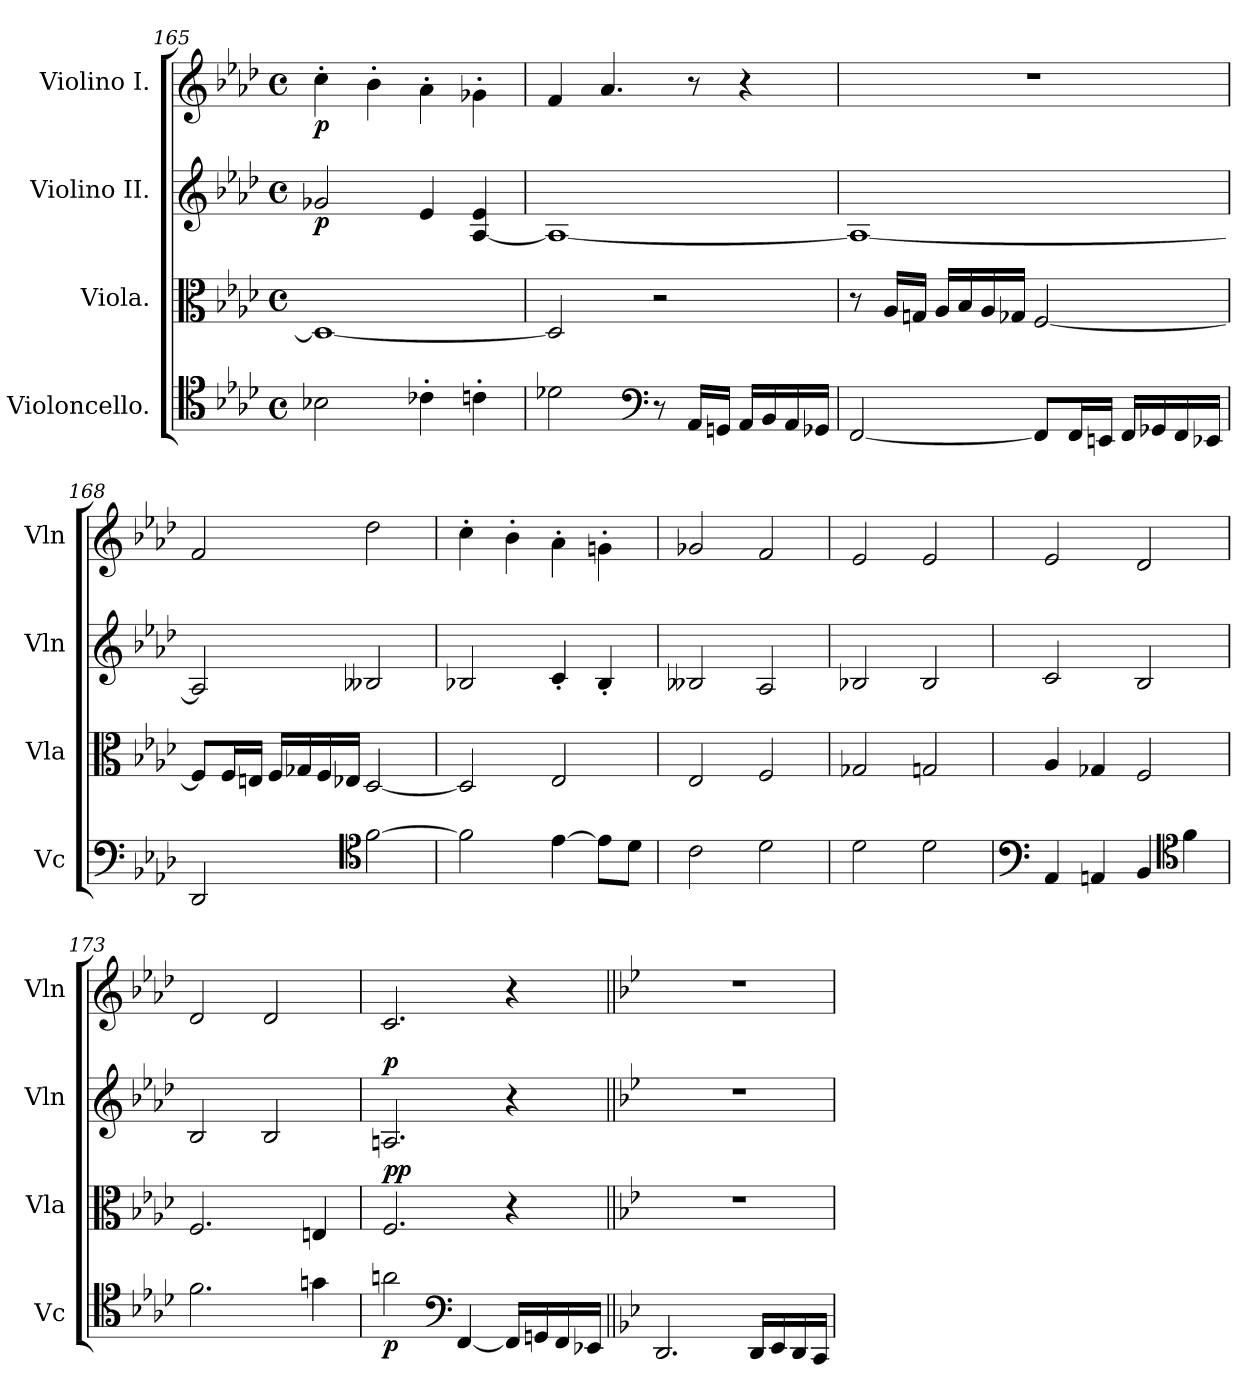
**kern	**dynam	**kern	**dynam	**kern	**dynam	**kern	**dynam
*part4	*part4	*part3	*part3	*part2	*part2	*part1	*part1
*staff4	*staff4	*staff3	*staff3	*staff2	*staff2	*staff1	*staff1
*I"Violoncello.	*	*I"Viola.	*	*I"Violino II.	*	*I"Violino I.	*
*I'Vc	*	*I'Vla	*	*I'Vln	*	*I'Vln	*
*clefC4	*	*clefC3	*	*clefG2	*	*clefG2	*
*k[b-e-a-d-]	*	*k[b-e-a-d-]	*	*k[b-e-a-d-]	*	*k[b-e-a-d-]	*
*A-:	*	*A-:	*	*A-:	*	*A-:	*
*M4/4	*	*M4/4	*	*M4/4	*	*M4/4	*
*met(c)	*	*met(c)	*	*met(c)	*	*met(c)	*
=165	=165	=165	=165	=165	=165	=165	=165
!	!	!	!	!	!LO:DY:b	!	!LO:DY:b
2B-X\	.	1D-_	.	2g-X/	p	4cc'\	p
.	.	.	.	.	.	4b-'\	.
4c-X'\	.	.	.	4e-/	.	4a-'\	.
4cn'\	.	.	.	[4A-/ 4e-/	.	4g-X'\	.
=166	=166	=166	=166	=166	=166	=166	=166
2d-X\	.	2D-/]	.	1A-_	.	4f/	.
.	.	.	.	.	.	4.a-/	.
*clefF4	*	*	*	*	*	*	*
8r	.	2r	.	.	.	.	.
16AA-/LL	.	.	.	.	.	8r	.
16GGn/JJ	.	.	.	.	.	.	.
16AA-/LL	.	.	.	.	.	4r	.
16BB-/	.	.	.	.	.	.	.
16AA-/	.	.	.	.	.	.	.
16GG-X/JJ	.	.	.	.	.	.	.
=167	=167	=167	=167	=167	=167	=167	=167
[2FF/	.	8r	.	1A-_	.	1r	.
.	.	16A-/LL	.	.	.	.	.
.	.	16Gn/JJ	.	.	.	.	.
.	.	16A-/LL	.	.	.	.	.
.	.	16B-/	.	.	.	.	.
.	.	16A-/	.	.	.	.	.
.	.	16G-X/JJ	.	.	.	.	.
8FF/L]	.	[2F/	.	.	.	.	.
16FF/L	.	.	.	.	.	.	.
16EEn/JJ	.	.	.	.	.	.	.
16FF/LL	.	.	.	.	.	.	.
16GG-X/	.	.	.	.	.	.	.
16FF/	.	.	.	.	.	.	.
16EE-X/JJ	.	.	.	.	.	.	.
=168	=168	=168	=168	=168	=168	=168	=168
2DD-/	.	8F/L]	.	2A-/]	.	2f/	.
.	.	16F/L	.	.	.	.	.
.	.	16En/JJ	.	.	.	.	.
.	.	16F/LL	.	.	.	.	.
.	.	16G-X/	.	.	.	.	.
.	.	16F/	.	.	.	.	.
.	.	16E-X/JJ	.	.	.	.	.
*clefC4	*	*	*	*	*	*	*
[2f\	.	[2D-/	.	2B--X/	.	2dd-\	.
=169	=169	=169	=169	=169	=169	=169	=169
2f\]	.	2D-/]	.	2B-X/	.	4cc'\	.
.	.	.	.	.	.	4b-'\	.
[4e-\	.	2E-/	.	4c'/	.	4a-'\	.
8e-\L]	.	.	.	4B-'/	.	4gn'\	.
8d-\J	.	.	.	.	.	.	.
=170	=170	=170	=170	=170	=170	=170	=170
2c\	.	2E-/	.	2B--X/	.	2g-X/	.
2d-\	.	2F/	.	2A-/	.	2f/	.
=171	=171	=171	=171	=171	=171	=171	=171
2d-\	.	2G-X/	.	2B-X/	.	2e-/	.
2d-\	.	2Gn/	.	2B-/	.	2e-/	.
=172	=172	=172	=172	=172	=172	=172	=172
*clefF4	*	*	*	*	*	*	*
4AA-/	.	4A-/	.	2c/	.	2e-/	.
4AAn/	.	4G-X/	.	.	.	.	.
4BB-/	.	2F/	.	2B-/	.	2d-/	.
*clefC4	*	*	*	*	*	*	*
4f\	.	.	.	.	.	.	.
=173	=173	=173	=173	=173	=173	=173	=173
2.f\	.	2.F/	.	2B-/	.	2d-/	.
.	.	.	.	2B-/	.	2d-/	.
4gn\	.	4En/	.	.	.	.	.
=174	=174	=174	=174	=174	=174	=174	=174
!	!LO:DY:b	!	!LO:DY:a	!	!	!	!
!	!	!	!LO:DY:n=1:b	!	!LO:DY:a	!	!
2an\	p	2.F/	p p	2.An/	p	2.c/	.
*clefF4	*	*	*	*	*	*	*
[4FF/	.	.	.	.	.	.	.
16FF/LL]	.	4r	.	4r	.	4r	.
16GGn/	.	.	.	.	.	.	.
16FF/	.	.	.	.	.	.	.
16EE-X/JJ	.	.	.	.	.	.	.
=175||	=175||	=175||	=175||	=175||	=175||	=175||	=175||
*k[b-e-]	*	*k[b-e-]	*	*k[b-e-]	*	*k[b-e-]	*
*B-:	*	*B-:	*	*B-:	*	*B-:	*
2.DD/	.	1r	.	1r	.	1r	.
16DD/LL	.	.	.	.	.	.	.
16EE-/	.	.	.	.	.	.	.
16DD/	.	.	.	.	.	.	.
16CC/JJ	.	.	.	.	.	.	.
=	=	=	=	=	=	=	=
*-	*-	*-	*-	*-	*-	*-	*-
